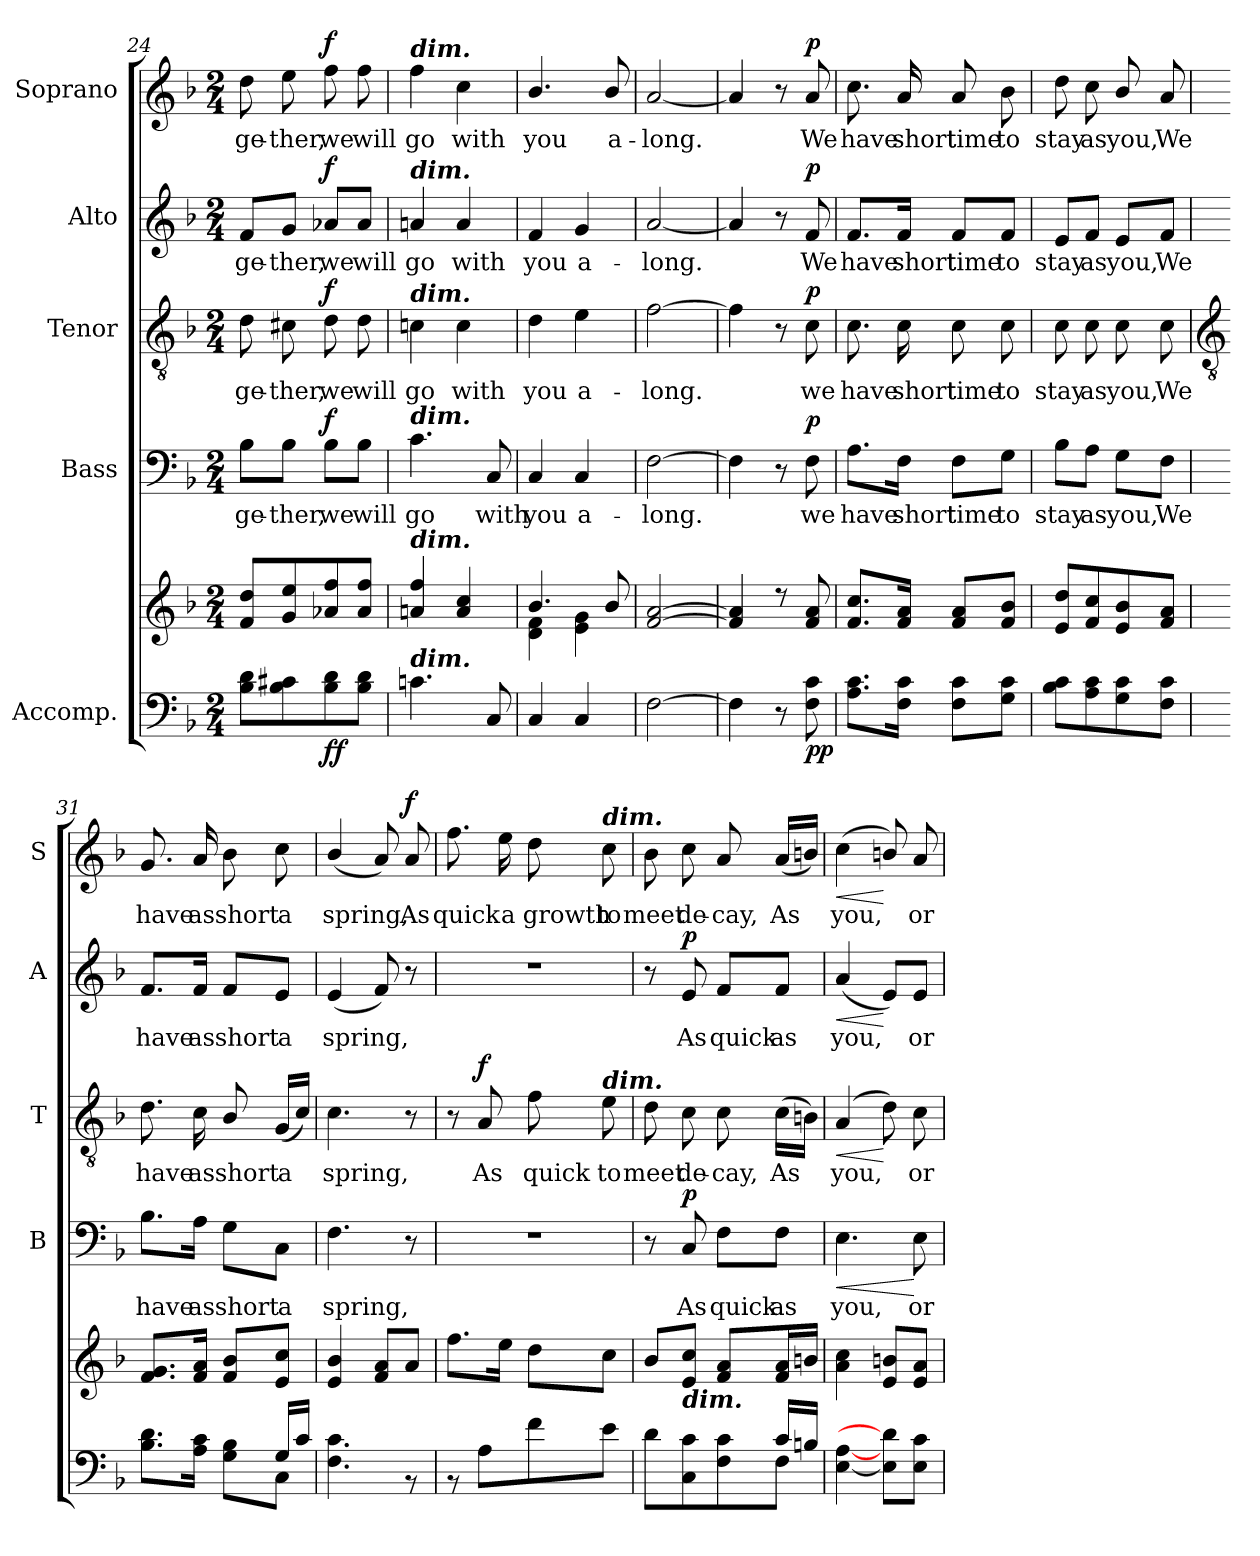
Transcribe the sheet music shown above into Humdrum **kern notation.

**kern	**kern	**dynam	**kern	**text	**dynam	**kern	**text	**dynam	**kern	**text	**dynam	**kern	**text	**dynam
*part5	*part5	*part5	*part4	*part4	*part4	*part3	*part3	*part3	*part2	*part2	*part2	*part1	*part1	*part1
*staff6	*staff5	*staff5/6	*staff4	*staff4	*staff4	*staff3	*staff3	*staff3	*staff2	*staff2	*staff2	*staff1	*staff1	*staff1
*I"Accomp.	*	*	*I"Bass	*	*	*I"Tenor	*	*	*I"Alto	*	*	*I"Soprano	*	*
*	*	*	*I'B	*	*	*I'T	*	*	*I'A	*	*	*I'S	*	*
!!LO:LB:g=z
*clefF4	*clefG2	*	*clefF4	*	*	*clefGv2	*	*	*clefG2	*	*	*clefG2	*	*
*k[b-]	*k[b-]	*	*k[b-]	*	*	*k[b-]	*	*	*k[b-]	*	*	*k[b-]	*	*
*F:	*F:	*	*F:	*	*	*F:	*	*	*F:	*	*	*F:	*	*
*M2/4	*M2/4	*	*M2/4	*	*	*M2/4	*	*	*M2/4	*	*	*M2/4	*	*
=24	=24	=24	=24	=24	=24	=24	=24	=24	=24	=24	=24	=24	=24	=24
*	*^	*	*	*	*	*	*	*	*	*	*	*	*	*
!	!	!	!	!	!LO:LY:b	!	!	!LO:LY:b	!	!	!LO:LY:b	!	!	!LO:LY:b	!
8B- 8dL	8f 8ddL	2ryy	.	8B-\L	-ge-	.	8d	-ge-	.	8f/L	-ge-	.	8dd	-ge-	.
!	!	!	!	!	!LO:LY:b	!	!	!LO:LY:b	!	!	!LO:LY:b	!	!	!LO:LY:b	!
8B- 8c#X	8g 8ee	.	.	8B-\J	-ther,	.	8c#X	-ther,	.	8g/J	-ther,	.	8ee	-ther,	.
!	!	!	!LO:DY:b=2	!	!LO:LY:b	!	!	!LO:LY:b	!	!	!LO:LY:b	!	!	!LO:LY:b	!
!	!	!	!LO:DY:n=1:b	!	!	!LO:DY:b	!	!	!LO:DY:b	!	!	!LO:DY:b	!	!	!LO:DY:b
8B- 8d	8a-X 8ff	.	f f	8B-\L	we	f	8d	we	f	8a-X/L	we	f	8ff	we	f
!	!	!	!	!	!LO:LY:b	!	!	!LO:LY:b	!	!	!LO:LY:b	!	!	!LO:LY:b	!
8B- 8dJ	8a- 8ffJ	.	.	8B-\J	will	.	8d	will	.	8a-/J	will	.	8ff	will	.
=25	=25	=25	=25	=25	=25	=25	=25	=25	=25	=25	=25	=25	=25	=25	=25
!	!	!	!	!	!	!	!	!	!	!	!	!	!LO:TX:a:Bi:t=dim.	!	!
!	!	!	!	!	!	!	!	!	!	!LO:TX:a:Bi:t=dim.	!	!	!	!	!
!	!	!	!	!	!	!	!LO:TX:a:Bi:t=dim.	!	!	!	!	!	!	!	!
!	!	!	!	!LO:TX:a:Bi:t=dim.	!	!	!	!	!	!	!	!	!	!	!
!	!LO:TX:a:Bi:t=dim.	!	!	!	!	!	!	!	!	!	!	!	!	!	!
!LO:TX:a:Bi:t=dim.	!	!	!	!	!	!	!	!	!	!	!	!	!	!	!
!	!	!	!	!	!LO:LY:b	!	!	!LO:LY:b	!	!	!LO:LY:b	!	!	!LO:LY:b	!
4.cn	4an 4ff	2ryy	.	4.c	go	.	4cn	go	.	4an	go	.	4ff	go	.
!	!	!	!	!	!	!	!	!LO:LY:b	!	!	!LO:LY:b	!	!	!LO:LY:b	!
.	4a 4cc	.	.	.	.	.	4c	with	.	4a	with	.	4cc	with	.
!	!	!	!	!	!LO:LY:b	!	!	!	!	!	!	!	!	!	!
8C	.	.	.	8C	with	.	.	.	.	.	.	.	.	.	.
=26	=26	=26	=26	=26	=26	=26	=26	=26	=26	=26	=26	=26	=26	=26	=26
!	!	!	!	!	!LO:LY:b	!	!	!LO:LY:b	!	!	!LO:LY:b	!	!	!LO:LY:b	!
4C	4.b-/	4d\ 4f\	.	4C	you	.	4d	you	.	4f	you	.	4.b-/	you	.
!	!	!	!	!	!LO:LY:b	!	!	!LO:LY:b	!	!	!LO:LY:b	!	!	!	!
4C	.	4e\ 4g\	.	4C	a-	.	4e	a-	.	4g	a-	.	.	.	.
!	!	!	!	!	!	!	!	!	!	!	!	!	!	!LO:LY:b	!
.	8b-/	.	.	.	.	.	.	.	.	.	.	.	8b-/	a-	.
=27	=27	=27	=27	=27	=27	=27	=27	=27	=27	=27	=27	=27	=27	=27	=27
!	!	!	!	!	!LO:LY:b	!	!	!LO:LY:b	!	!	!LO:LY:b	!	!	!LO:LY:b	!
[2F	[2f [2a	2ryy	.	[2F	-long.	.	[2f	-long.	.	[2a	-long.	.	[2a	-long.	.
=28	=28	=28	=28	=28	=28	=28	=28	=28	=28	=28	=28	=28	=28	=28	=28
4F]	4f] 4a]	2ryy	.	4F]	.	.	4f]	.	.	4a]	.	.	4a]	.	.
8r	8r	.	.	8r	.	.	8r	.	.	8r	.	.	8r	.	.
!	!	!	!LO:DY:b=2	!	!LO:LY:b	!	!	!LO:LY:b	!	!	!LO:LY:b	!	!	!LO:LY:b	!
!	!	!	!LO:DY:n=1:b	!	!	!LO:DY:b	!	!	!LO:DY:b	!	!	!LO:DY:b	!	!	!LO:DY:b
8F 8c	8f 8a	.	p p	8F	we	p	8c	we	p	8f	We	p	8a	We	p
=29	=29	=29	=29	=29	=29	=29	=29	=29	=29	=29	=29	=29	=29	=29	=29
!	!	!LO:N:vis=1	!	!	!LO:LY:b	!	!	!LO:LY:b	!	!	!LO:LY:b	!	!	!LO:LY:b	!
8.A 8.cL	8.f 8.ccL	2ryy	.	8.A\L	have	.	8.c	have	.	8.f/L	have	.	8.cc	have	.
!	!	!	!	!	!LO:LY:b	!	!	!LO:LY:b	!	!	!LO:LY:b	!	!	!LO:LY:b	!
16F 16cJ	16f 16aJ	.	.	16F\Jk	short	.	16c	short	.	16f/Jk	short	.	16a	short	.
!	!	!	!	!	!LO:LY:b	!	!	!LO:LY:b	!	!	!LO:LY:b	!	!	!LO:LY:b	!
8F 8cL	8f 8aL	.	.	8F\L	time	.	8c	time	.	8f/L	time	.	8a	time	.
!	!	!	!	!	!LO:LY:b	!	!	!LO:LY:b	!	!	!LO:LY:b	!	!	!LO:LY:b	!
8G 8cJ	8f 8b-J	.	.	8G\J	to	.	8c	to	.	8f/J	to	.	8b-	to	.
=30	=30	=30	=30	=30	=30	=30	=30	=30	=30	=30	=30	=30	=30	=30	=30
!	!	!LO:N:vis=1	!	!	!LO:LY:b	!	!	!LO:LY:b	!	!	!LO:LY:b	!	!	!LO:LY:b	!
8B- 8cL	8e 8ddL	2ryy	.	8B-\L	stay	.	8c	stay	.	8e/L	stay	.	8dd	stay	.
!	!	!	!	!	!LO:LY:b	!	!	!LO:LY:b	!	!	!LO:LY:b	!	!	!LO:LY:b	!
8A 8c	8f 8cc	.	.	8A\J	as	.	8c	as	.	8f/J	as	.	8cc	as	.
!	!	!	!	!	!LO:LY:b	!	!	!LO:LY:b	!	!	!LO:LY:b	!	!	!LO:LY:b	!
8G 8c	8e/ 8b-/	.	.	8G\L	you,	.	8c	you,	.	8e/L	you,	.	8b-/	you,	.
!	!	!	!	!	!LO:LY:b	!	!	!LO:LY:b	!	!	!LO:LY:b	!	!	!LO:LY:b	!
8F 8cJ	8f 8aJ	.	.	8F\J	We	.	8c	We	.	8f/J	We	.	8a	We	.
*	*v	*v	*	*	*	*	*	*	*	*	*	*	*	*	*
!!LO:LB:g=z
=31	=31	=31	=31	=31	=31	=31	=31	=31	=31	=31	=31	=31	=31	=31
*	*	*	*	*	*	*clefGv2	*	*	*	*	*	*	*	*
*^	*	*	*	*	*	*	*	*	*	*	*	*	*	*
!	!	!	!	!	!LO:LY:b	!	!	!LO:LY:b	!	!	!LO:LY:b	!	!	!LO:LY:b	!
4.ryy	8.B- 8.dL	8.f 8.gL	.	8.B-\L	have	.	8.d	have	.	8.f/L	have	.	8.g	have	.
!	!	!	!	!	!LO:LY:b	!	!	!LO:LY:b	!	!	!LO:LY:b	!	!	!LO:LY:b	!
.	16A 16cJ	16f 16aJ	.	16A\Jk	as	.	16c	as	.	16f/Jk	as	.	16a	as	.
!	!	!	!	!	!LO:LY:b	!	!	!LO:LY:b	!	!	!LO:LY:b	!	!	!LO:LY:b	!
.	8G 8B-L	8f 8b-L	.	8G\L	short	.	8B-/	short	.	8f/L	short	.	8b-	short	.
!	!	!	!	!	!LO:LY:b	!	!	!LO:LY:b	!	!	!LO:LY:b	!	!	!LO:LY:b	!
16G/LL	8CJ	8e 8ccJ	.	8C\J	a	.	(<16GLL	a	.	8e/J	a	.	8cc	a	.
16c/JJ	.	.	.	.	.	.	16cJJ)	.	.	.	.	.	.	.	.
=32	=32	=32	=32	=32	=32	=32	=32	=32	=32	=32	=32	=32	=32	=32	=32
!	!	!	!	!	!LO:LY:b	!	!	!LO:LY:b	!	!	!LO:LY:b	!	!	!LO:LY:b	!
2ryy	4.F 4.c	4e/ 4b-/	.	4.F	spring,	.	4.c	spring,	.	(<4e	spring,	.	(<4b-/	spring,	.
.	.	8f 8aL	.	.	.	.	.	.	.	8f)	.	.	8a)	.	.
!	!	!	!	!	!	!	!	!	!	!	!	!	!	!LO:LY:b	!LO:DY:b
.	8r	8aJ	.	8r	.	.	8r	.	.	8r	.	.	8a	As	f
=33	=33	=33	=33	=33	=33	=33	=33	=33	=33	=33	=33	=33	=33	=33	=33
!	!	!	!	!LO:N:vis=1	!	!	!	!	!	!LO:N:vis=1	!	!	!	!LO:LY:b	!
2ryy	8r	8.ffL	.	2r	.	.	8r	.	.	2r	.	.	8.ff	quick	.
!	!	!	!	!	!	!	!	!LO:LY:b	!LO:DY:b	!	!	!	!	!	!
.	8AL	.	.	.	.	.	8A	As	f	.	.	.	.	.	.
!	!	!	!	!	!	!	!	!	!	!	!	!	!	!LO:LY:b	!
.	.	16eeJ	.	.	.	.	.	.	.	.	.	.	16ee	a	.
!	!	!	!	!	!	!	!	!LO:LY:b	!	!	!	!	!	!LO:LY:b	!
.	8f	8ddL	.	.	.	.	8f	quick	.	.	.	.	8dd	growth	.
!	!	!	!	!	!	!	!	!	!	!	!	!	!LO:TX:a:Bi:t=dim.	!	!
!	!	!	!	!	!	!	!LO:TX:a:Bi:t=dim.	!	!	!	!	!	!	!	!
!	!	!	!	!	!	!	!	!LO:LY:b	!	!	!	!	!	!LO:LY:b	!
.	8eJ	8ccJ	.	.	.	.	8e	to	.	.	.	.	8cc	to	.
=34	=34	=34	=34	=34	=34	=34	=34	=34	=34	=34	=34	=34	=34	=34	=34
!	!	!	!	!	!	!	!	!LO:LY:b	!	!	!	!	!	!LO:LY:b	!
4.ryy	8dL	8b-L	.	8r	.	.	8d	meet	.	8r	.	.	8b-	meet	.
!	!	!LO:TX:b:Bi:t=dim.	!	!	!	!	!	!	!	!	!	!	!	!	!
!	!	!	!	!	!LO:LY:b	!LO:DY:b	!	!LO:LY:b	!	!	!LO:LY:b	!LO:DY:b	!	!LO:LY:b	!
.	8C 8c	8e 8ccJ	.	8C	As	p	8c	de-	.	8e	As	p	8cc	de-	.
!	!	!	!	!	!LO:LY:b	!	!	!LO:LY:b	!	!	!LO:LY:b	!	!	!LO:LY:b	!
.	8F 8c	8f 8aL	.	8F\L	quick	.	8c	-cay,	.	8f/L	quick	.	8a	-cay,	.
!	!	!	!	!	!LO:LY:b	!	!	!LO:LY:b	!	!	!LO:LY:b	!	!	!LO:LY:b	!
16c/LL	8FJ	16f 16aL	.	8F\J	as	.	(>16cLL	As	.	8f/J	as	.	(<16aLL	As	.
16Bn/JJ	.	16bnJJ	.	.	.	.	16BnJJ)	.	.	.	.	.	16bnJJ)	.	.
=35	=35	=35	=35	=35	=35	=35	=35	=35	=35	=35	=35	=35	=35	=35	=35
!	!	!	!	!	!LO:LY:b	!LO:HP:b	!	!LO:LY:b	!LO:HP:b	!	!LO:LY:b	!LO:HP:b	!	!LO:LY:b	!LO:HP:b
2ryy	[4E [4A	4a 4cc	.	4.E	you,	<	(<4A	you,	<	(<4a	you,	<	(<4cc	you,	<
.	8E] 8d]L	8e 8bnL	.	.	.	.	8d)	.	[	8e/L)	.	[	8bn/)	.	[
!	!	!	!	!	!LO:LY:b	!	!	!LO:LY:b	!	!	!LO:LY:b	!	!	!LO:LY:b	!
.	8E 8cJ	8e 8aJ	.	8E	or	[	8c	or	.	8e/J	or	.	8a	or	.
*v	*v	*	*	*	*	*	*	*	*	*	*	*	*	*	*
=	=	=	=	=	=	=	=	=	=	=	=	=	=	=
*-	*-	*-	*-	*-	*-	*-	*-	*-	*-	*-	*-	*-	*-	*-
